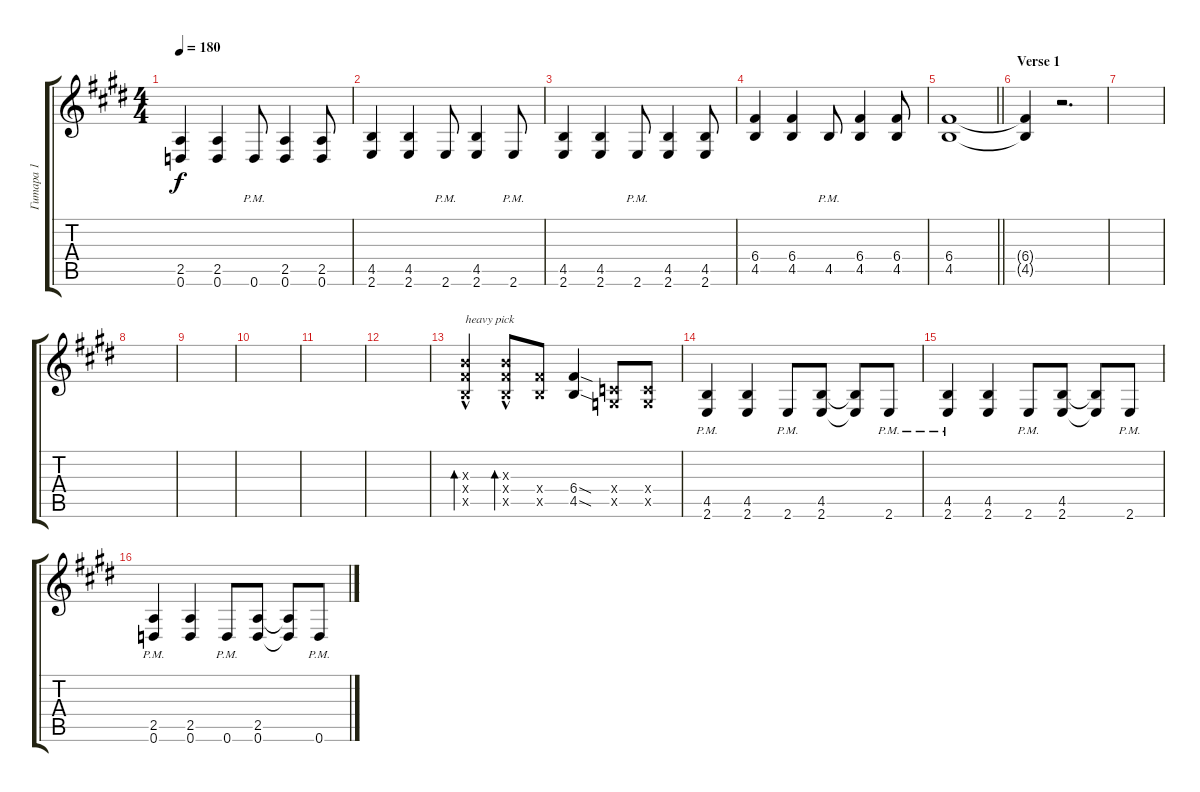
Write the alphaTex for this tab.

\track ("Гитара 1" "Гитара 1") {instrument distortionguitar}
\staff {score tabs}
\tuning (D4 A3 F3 C3 G2 D2) {hide}
\ts (4 4)
\tempo 180
\clef g2
\ks c#minor
(2.5 0.6).4{dy f} (2.5 0.6).4 0.6{pm}.8 (2.5 0.6).4 (2.5 0.6).8 |
(4.5 2.6).4 (4.5 2.6).4 2.6{pm}.8 (4.5 2.6).4 2.6{pm}.8 |
(4.5 2.6).4 (4.5 2.6).4 2.6{pm}.8 (4.5 2.6).4 (4.5 2.6).8 |
(6.4 4.5).4 (6.4 4.5).4 4.5{pm}.8 (6.4 4.5).4 (6.4 4.5).8 |
\barLineRight lightlight
(6.4 4.5).1 |
\section ("" "Verse 1")
(6.4{t} 4.5{t}).4 r.2{d} |
|
|
|
|
|
|
(6.3{hac x} 6.4{hac x} 4.5{hac x}).4{bd 240 txt "heavy pick"} (6.3{hac x} 6.4{hac x} 4.5{hac x}).8{bd 240} (6.4{x} 4.5{x}).8 (6.4{sod} 4.5{sod}).4 (0.4{x} 0.5{x}).8 (0.4{x} 0.5{x}).8 |
(4.5{pm} 2.6{pm}).4 (4.5 2.6).4 2.6{pm}.8 (4.5 2.6).8 (4.5{t} 2.6{t}).8 2.6{pm}.8 |
(4.5{pm} 2.6{pm}).4 (4.5 2.6).4 2.6{pm}.8 (4.5 2.6).8 (4.5{t} 2.6{t}).8 2.6{pm}.8 |
(2.5{pm} 0.6{pm}).4 (2.5 0.6).4 0.6{pm}.8 (2.5 0.6).8 (2.5{t} 0.6{t}).8 0.6{pm}.8
